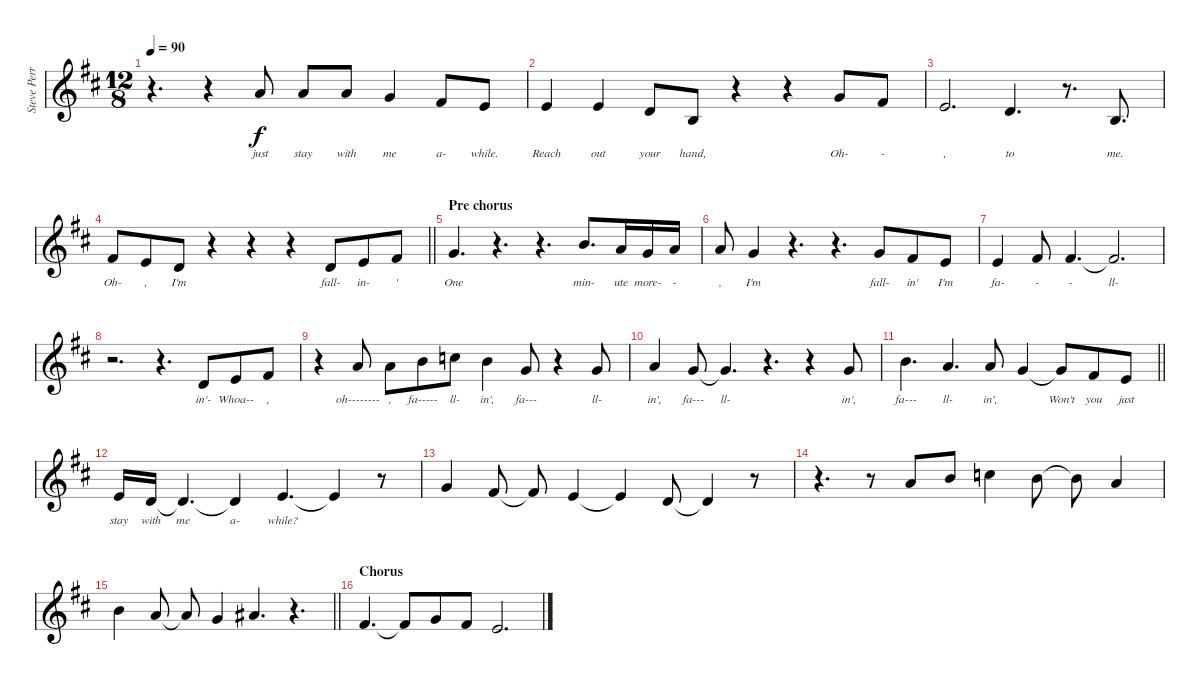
\track ("Steve Perry" "Steve Perr") {instrument lead2sawtooth}
\staff {score}
\tuning (E4 B3 G3 D3 A2 E2) {hide}
\ts (12 8)
\tempo 90
\clef g2
\ks d
r.4{d dy f} r.4 5.1.8{lyrics (0 "just") lyrics (1 "") lyrics (2 "") lyrics (3 "") lyrics (4 "")} 5.1.8{lyrics (0 "stay") lyrics (1 "") lyrics (2 "") lyrics (3 "") lyrics (4 "")} 5.1.8{lyrics (0 "with") lyrics (1 "") lyrics (2 "") lyrics (3 "") lyrics (4 "")} 3.1.4{lyrics (0 "me") lyrics (1 "") lyrics (2 "") lyrics (3 "") lyrics (4 "")} 2.1.8{lyrics (0 "a-") lyrics (1 "") lyrics (2 "") lyrics (3 "") lyrics (4 "")} 0.1.8{lyrics (0 "while.") lyrics (1 "") lyrics (2 "") lyrics (3 "") lyrics (4 "")} |
0.1.4{lyrics (0 "Reach") lyrics (1 "") lyrics (2 "") lyrics (3 "") lyrics (4 "")} 0.1.4{lyrics (0 "out") lyrics (1 "") lyrics (2 "") lyrics (3 "") lyrics (4 "")} 3.2.8{lyrics (0 "your") lyrics (1 "") lyrics (2 "") lyrics (3 "") lyrics (4 "")} 0.2.8{lyrics (0 "hand,") lyrics (1 "") lyrics (2 "") lyrics (3 "") lyrics (4 "")} r.4 r.4 3.1.8{lyrics (0 "Oh-") lyrics (1 "") lyrics (2 "") lyrics (3 "") lyrics (4 "")} 2.1.8{lyrics (0 "-") lyrics (1 "") lyrics (2 "") lyrics (3 "") lyrics (4 "")} |
0.1.2{d lyrics (0 ",") lyrics (1 "") lyrics (2 "") lyrics (3 "") lyrics (4 "")} 3.2.4{d lyrics (0 "to") lyrics (1 "") lyrics (2 "") lyrics (3 "") lyrics (4 "")} r.8{d} 0.2.8{d lyrics (0 "me.") lyrics (1 "") lyrics (2 "") lyrics (3 "") lyrics (4 "")} |
\barLineRight lightlight
2.1.8{lyrics (0 "Oh-") lyrics (1 "") lyrics (2 "") lyrics (3 "") lyrics (4 "")} 0.1.8{lyrics (0 ",") lyrics (1 "") lyrics (2 "") lyrics (3 "") lyrics (4 "")} 3.2.8{lyrics (0 "I'm") lyrics (1 "") lyrics (2 "") lyrics (3 "") lyrics (4 "")} r.4 r.4 r.4 3.2.8{lyrics (0 "fall-") lyrics (1 "") lyrics (2 "") lyrics (3 "") lyrics (4 "")} 5.2.8{lyrics (0 "in-") lyrics (1 "") lyrics (2 "") lyrics (3 "") lyrics (4 "")} 2.1.8{lyrics (0 "'") lyrics (1 "") lyrics (2 "") lyrics (3 "") lyrics (4 "")} |
\section ("" "Pre chorus")
3.1.4{d lyrics (0 "One") lyrics (1 "") lyrics (2 "") lyrics (3 "") lyrics (4 "")} r.4{d} r.4{d} 7.1.8{d lyrics (0 "min-") lyrics (1 "") lyrics (2 "") lyrics (3 "") lyrics (4 "")} 5.1.16{lyrics (0 "ute") lyrics (1 "") lyrics (2 "") lyrics (3 "") lyrics (4 "")} 3.1.16{lyrics (0 "more-") lyrics (1 "") lyrics (2 "") lyrics (3 "") lyrics (4 "")} 5.1.16{lyrics (0 "-") lyrics (1 "") lyrics (2 "") lyrics (3 "") lyrics (4 "")} |
5.1.8{lyrics (0 ",") lyrics (1 "") lyrics (2 "") lyrics (3 "") lyrics (4 "")} 3.1.4{lyrics (0 "I'm") lyrics (1 "") lyrics (2 "") lyrics (3 "") lyrics (4 "")} r.4{d} r.4{d} 3.1.8{lyrics (0 "fall-") lyrics (1 "") lyrics (2 "") lyrics (3 "") lyrics (4 "")} 2.1.8{lyrics (0 "in'") lyrics (1 "") lyrics (2 "") lyrics (3 "") lyrics (4 "")} 0.1.8{lyrics (0 "I'm") lyrics (1 "") lyrics (2 "") lyrics (3 "") lyrics (4 "")} |
0.1.4{lyrics (0 "fa-") lyrics (1 "") lyrics (2 "") lyrics (3 "") lyrics (4 "")} 2.1.8{lyrics (0 "-") lyrics (1 "") lyrics (2 "") lyrics (3 "") lyrics (4 "")} 2.1.4{d lyrics (0 "-") lyrics (1 "") lyrics (2 "") lyrics (3 "") lyrics (4 "")} 2.1{t}.2{d lyrics (0 "ll-") lyrics (1 "") lyrics (2 "") lyrics (3 "") lyrics (4 "")} |
r.2{d} r.4{d} 3.2.8{lyrics (0 "in'-") lyrics (1 "") lyrics (2 "") lyrics (3 "") lyrics (4 "")} 5.2.8{lyrics (0 "Whoa--") lyrics (1 "") lyrics (2 "") lyrics (3 "") lyrics (4 "")} 2.1.8{lyrics (0 ",") lyrics (1 "") lyrics (2 "") lyrics (3 "") lyrics (4 "")} |
r.4 5.1.8{lyrics (0 "oh--------") lyrics (1 "") lyrics (2 "") lyrics (3 "") lyrics (4 "")} 5.1.8{lyrics (0 ",") lyrics (1 "") lyrics (2 "") lyrics (3 "") lyrics (4 "")} 7.1.8{lyrics (0 "fa-----") lyrics (1 "") lyrics (2 "") lyrics (3 "") lyrics (4 "")} 8.1.8{lyrics (0 "ll-") lyrics (1 "") lyrics (2 "") lyrics (3 "") lyrics (4 "")} 7.1.4{lyrics (0 "in',") lyrics (1 "") lyrics (2 "") lyrics (3 "") lyrics (4 "")} 3.1.8{lyrics (0 "fa---") lyrics (1 "") lyrics (2 "") lyrics (3 "") lyrics (4 "")} r.4 3.1.8{lyrics (0 "ll-") lyrics (1 "") lyrics (2 "") lyrics (3 "") lyrics (4 "")} |
5.1.4{lyrics (0 "in',") lyrics (1 "") lyrics (2 "") lyrics (3 "") lyrics (4 "")} 3.1.8{lyrics (0 "fa---") lyrics (1 "") lyrics (2 "") lyrics (3 "") lyrics (4 "")} 3.1{t}.4{d lyrics (0 "ll-") lyrics (1 "") lyrics (2 "") lyrics (3 "") lyrics (4 "")} r.4{d} r.4 3.1.8{lyrics (0 "in',") lyrics (1 "") lyrics (2 "") lyrics (3 "") lyrics (4 "")} |
\barLineRight lightlight
7.1.4{d lyrics (0 "fa---") lyrics (1 "") lyrics (2 "") lyrics (3 "") lyrics (4 "")} 5.1.4{d lyrics (0 "ll-") lyrics (1 "") lyrics (2 "") lyrics (3 "") lyrics (4 "")} 5.1.8{lyrics (0 "in',") lyrics (1 "") lyrics (2 "") lyrics (3 "") lyrics (4 "")} 3.1.4{lyrics (0 "") lyrics (1 "") lyrics (2 "") lyrics (3 "") lyrics (4 "")} 3.1{t}.8{lyrics (0 "Won't") lyrics (1 "") lyrics (2 "") lyrics (3 "") lyrics (4 "")} 2.1.8{lyrics (0 "you") lyrics (1 "") lyrics (2 "") lyrics (3 "") lyrics (4 "")} 0.1.8{lyrics (0 "just") lyrics (1 "") lyrics (2 "") lyrics (3 "") lyrics (4 "")} |
0.1.16{lyrics (0 "stay") lyrics (1 "") lyrics (2 "") lyrics (3 "") lyrics (4 "")} 3.2.16{lyrics (0 "with") lyrics (1 "") lyrics (2 "") lyrics (3 "") lyrics (4 "")} 3.2{t}.4{d lyrics (0 "me") lyrics (1 "") lyrics (2 "") lyrics (3 "") lyrics (4 "")} 3.2{t}.4{lyrics (0 "a-") lyrics (1 "") lyrics (2 "") lyrics (3 "") lyrics (4 "")} 0.1.4{d lyrics (0 "while?") lyrics (1 "") lyrics (2 "") lyrics (3 "") lyrics (4 "")} 0.1{t}.4 r.8 |
3.1.4 2.1.8 2.1{t}.8 0.1.4 0.1{t}.4 3.2.8 3.2{t}.4 r.8 |
r.4{d} r.8 5.1.8 7.1.8 8.1.4 7.1.8 7.1{t}.8 5.1.4 |
\barLineRight lightlight
7.1.4 5.1.8 5.1{t}.8 3.1.4 6.1.4{d} r.4{d} |
\section ("" "Chorus")
2.1.4{d} 2.1{t}.8 3.1.8 2.1.8 0.1.2{d}
